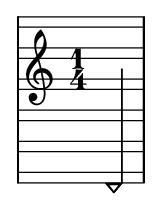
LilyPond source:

\version "2.14.0"

\header {
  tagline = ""
}

\paper {
  #(set-paper-size "a10")
}

%Customizing note head stencils based on pitch
%Defining stencils

upTriangle =
#(ly:make-stencil 
	(list 'embedded-ps
    "gsave
      currentpoint translate
      newpath
      -.1875 -.5 moveto
      .65625 .5 lineto
      1.5 -.5 lineto
      closepath
      fill
      grestore" )
    (cons -.1875 1.5)
    (cons -.5 .5)
)

downTriangle =
#(ly:make-stencil 
	(list 'embedded-ps
    "gsave
      currentpoint translate

      newpath
      .08 .34 moveto
      .65625 -.4 lineto
      1.2325 .34 lineto
      closepath
      0.12 setlinewidth
      stroke      

      newpath
      -.0775 .43 moveto
      .65625 -.43 lineto
      1.39 .43 lineto
      closepath
      0.1 setlinewidth
      stroke      
	  
	  newpath
      -.1675 .48 moveto
      .65625 -.48 lineto
      1.48 .48 lineto
      closepath
      0.04 setlinewidth
      stroke

      grestore" )
    (cons -.1875 1.5)
    (cons -.5 .5)
)

upTriLgr = 
#(ly:make-stencil 
	(list 'embedded-ps
    "gsave
      currentpoint translate
      newpath
      -.1875 -.5 moveto
      .65625 .5 lineto
      1.5 -.5 lineto
      closepath
      fill
	  newpath
	  -.5 0 moveto
	  1.8 0 lineto
      closepath
      .19 setlinewidth
      stroke  
      grestore" )
    (cons -.1875 1.5)
    (cons -.5 .5)
)

downTriLgr =
#(ly:make-stencil 
	(list 'embedded-ps
    "gsave
      currentpoint translate
      newpath
      .08 .34 moveto
      .65625 -.4 lineto
      1.2325 .34 lineto
      closepath
      0.12 setlinewidth
      stroke      
      newpath
      -.0775 .43 moveto
      .65625 -.43 lineto
      1.39 .43 lineto
      closepath
      0.1 setlinewidth
      stroke      
	  newpath
      -.1675 .48 moveto
      .65625 -.48 lineto
      1.48 .48 lineto
      closepath
      0.04 setlinewidth
      stroke
	  newpath
	  -.5 0 moveto
	  1.8 0 lineto
      closepath
      .19 setlinewidth
      stroke  
      grestore" )
    (cons -.1875 1.5)
    (cons -.5 .5)
)

%Based on the pitch's semitone, which note head
#(define (semitone-to-stencil semitone)
         (let ((s (modulo semitone 12)))
         	(case s
		((11) upTriLgr)
		((0) downTriLgr)
		(else (if (= (remainder semitone 2) 0) downTriangle upTriangle))
	))
)

%Get the pitch from the grob, convert to semitone, and send it on
#(define (stencil-notehead grob)
   (semitone-to-stencil 
	 (ly:pitch-semitones (ly:event-property (event-cause grob) 'pitch))))


%Begin stem attachment adjustment code
%Assign stem attachment values to variables

upTriUpStem 	= #'(1 . -1)
upTridownStem 	= #'(1 . .9)
downTriUpStem	= #'(1 . .9)
downTriDownStem	= #'(1 . -1)

%Based on the pitch, is the stem up or down, 
%Then based on pitch is the note head an up or down triangle

#(define (pitch-to-stem pitch stemdir)
	(if (= (modulo (ly:pitch-semitones pitch) 2) 1) 
		(if (= UP stemdir) upTriUpStem upTridownStem)		
		(if (= DOWN stemdir) downTriDownStem downTriUpStem)
	)
)

%Get the stem from notehead grob
#(define (notehead-get-notecolumn nhgrob)
   (ly:grob-parent nhgrob X))

#(define (notehead-get-stem nhgrob)
   (let ((notecolumn (notehead-get-notecolumn nhgrob)))
     (ly:grob-object notecolumn 'stem)))

%Get the pitch and stem direction from the grob and send it on
#(define (stem-adjuster nhgrob)
	(pitch-to-stem
	    (ly:event-property (event-cause nhgrob) 'pitch) 
		(ly:grob-property (notehead-get-stem nhgrob) 'direction) ))

%Begin double-stem for half note code
#(define (doubleStemmer grob)
   (if (= 1 (ly:grob-property grob 'duration-log))

		(ly:stencil-combine-at-edge
              (ly:stem::print grob)
              X
              (- (ly:grob-property grob 'direction))
              (ly:stem::print grob)
              -.42 0) ;; note: use .15 for other side

		(ly:stem::print grob)
	)
)

%End customization scripts


upTriangleEmpty =
#(ly:make-stencil 
	(list 'embedded-ps
    "gsave
      currentpoint translate
      newpath
      -.1875 -.5 moveto
      .65625 .5 lineto
      1.5 -.5 lineto
      closepath
      0.19 setlinewidth
      stroke
      grestore" )
    (cons -.1875 1.5)
    (cons -.5 .5)
)

upTriangleFull =
#(ly:make-stencil 
	(list 'embedded-ps
    "gsave
      currentpoint translate
      newpath
      -.1875 -.5 moveto
      .65625 .5 lineto
      1.5 -.5 lineto
      closepath
      fill
      grestore" )
    (cons -.1875 1.5)
    (cons -.5 .5)
)

downTriangleEmpty =
#(ly:make-stencil 
	(list 'embedded-ps
    "gsave
      currentpoint translate

      newpath
      .08 .34 moveto
      .65625 -.4 lineto
      1.2325 .34 lineto
      closepath
      0.12 setlinewidth
      stroke      

      newpath
      -.0775 .43 moveto
      .65625 -.43 lineto
      1.39 .43 lineto
      closepath
      0.1 setlinewidth
      stroke      
	  
	  newpath
      -.1675 .48 moveto
      .65625 -.48 lineto
      1.48 .48 lineto
      closepath
      0.04 setlinewidth
      stroke

      grestore" )
    (cons -.1875 1.5)
    (cons -.5 .5)
)

downTriangleFull =
#(ly:make-stencil 
	(list 'embedded-ps
    "gsave
      currentpoint translate

      newpath
      .08 .34 moveto
      .65625 -.4 lineto
      1.2325 .34 lineto
      closepath
      0.12 setlinewidth
      stroke      

      newpath
      -.0775 .43 moveto
      .65625 -.43 lineto
      1.39 .43 lineto
      closepath
      0.1 setlinewidth
      stroke      
	  
	  newpath
      -.1675 .48 moveto
      .65625 -.48 lineto
      1.48 .48 lineto
      closepath
      fill

      grestore" )
    (cons -.1875 1.5)
    (cons -.5 .5)
)

upTriLgr = 
#(ly:make-stencil 
	(list 'embedded-ps
    "gsave
      currentpoint translate
      newpath
      -.1875 -.5 moveto
      .65625 .5 lineto
      1.5 -.5 lineto
      closepath
      0.19 setlinewidth
      stroke
	  newpath
	  -.5 0 moveto
	  1.8 0 lineto
      closepath
      .19 setlinewidth
      stroke  
      grestore" )
    (cons -.1875 1.5)
    (cons -.5 .5)
)

downTriLgr =
#(ly:make-stencil 
	(list 'embedded-ps
    "gsave
      currentpoint translate
      newpath
      .08 .34 moveto
      .65625 -.4 lineto
      1.2325 .34 lineto
      closepath
      0.12 setlinewidth
      stroke      
      newpath
      -.0775 .43 moveto
      .65625 -.43 lineto
      1.39 .43 lineto
      closepath
      0.1 setlinewidth
      stroke      
	  newpath
      -.1675 .48 moveto
      .65625 -.48 lineto
      1.48 .48 lineto
      closepath
      0.04 setlinewidth
      stroke
	  newpath
	  -.5 0 moveto
	  1.8 0 lineto
      closepath
      .19 setlinewidth
      stroke  
      grestore" )
    (cons -.1875 1.5)
    (cons -.5 .5)
)

%Based on the pitch's semitone, which note head
#(define (semitone-to-stencil semitone)
         (let ((s (modulo semitone 12)))
         	(case s
		((11) upTriLgr)
		((0) downTriLgr)
                ((2 4) downTriangleEmpty)
                ((5 7 9) upTriangleEmpty)
                ((1 3) upTriangleFull)
                ((6 8 10) downTriangleFull)
	))
)

%Get the pitch from the grob, convert to semitone, and send it on
#(define (stencil-notehead grob)
   (semitone-to-stencil 
	 (ly:pitch-semitones (ly:event-property (event-cause grob) 'pitch))))


%Begin stem attachment adjustment code
%Assign stem attachment values to variables

upTriUpStem 	= #'(1 . -1)
upTridownStem 	= #'(1 . .9)
downTriUpStem	= #'(1 . .9)
downTriDownStem	= #'(1 . -1)

%Based on the pitch, is the stem up or down, 
%Then based on pitch is the note head an up or down triangle

#(define (pitch-to-stem pitch stemdir)
	(if (= (modulo (ly:pitch-semitones pitch) 2) 1) 
		(if (= UP stemdir) upTriUpStem upTridownStem)		
		(if (= DOWN stemdir) downTriDownStem downTriUpStem)
	)
)

%Get the stem from notehead grob
#(define (notehead-get-notecolumn nhgrob)
   (ly:grob-parent nhgrob X))

#(define (notehead-get-stem nhgrob)
   (let ((notecolumn (notehead-get-notecolumn nhgrob)))
     (ly:grob-object notecolumn 'stem)))

%Get the pitch and stem direction from the grob and send it on
#(define (stem-adjuster nhgrob)
	(pitch-to-stem
	    (ly:event-property (event-cause nhgrob) 'pitch) 
		(ly:grob-property (notehead-get-stem nhgrob) 'direction) ))

%Begin double-stem for half note code
#(define (doubleStemmer grob)
   (if (= 1 (ly:grob-property grob 'duration-log))

		(ly:stencil-combine-at-edge
              (ly:stem::print grob)
              X
              (- (ly:grob-property grob 'direction))
              (ly:stem::print grob)
              -.42 0) ;; note: use .15 for other side

		(ly:stem::print grob)
	)
)

%End customization scripts

down = {
      \override Stem #'direction = #DOWN     
}

up = {
      \override Stem #'direction = #UP
}

nl = {
      \once \override Score.RehearsalMark #'transparent = ##t
      \mark "C"
}

tn = {
  \override Staff.StaffSymbol #'line-positions = #'(10 8 4 2 -2 -4 -8 -10 -14 -16 -20 -22)
  \override NoteHead #'stem-attachment = #stem-adjuster
  \override NoteHead #'stencil = #stencil-notehead
  \override Stem #'stencil = #doubleStemmer
}

notes = \relative c {
      \time 1/4
      \autoBeamOff

      \up
      d,,4
}

\new Staff \with {
  \remove "Accidental_engraver"
  \remove "Key_engraver" 
  staffLineLayoutFunction = #(lambda (p) (floor (/ (+ (ly:pitch-semitones p) 1) 2)))
  middleCPosition = #-6
  clefGlyph = #"clefs.G"
  clefPosition = #(+ -6 4)
}
{
  \tn
  \notes 
}


